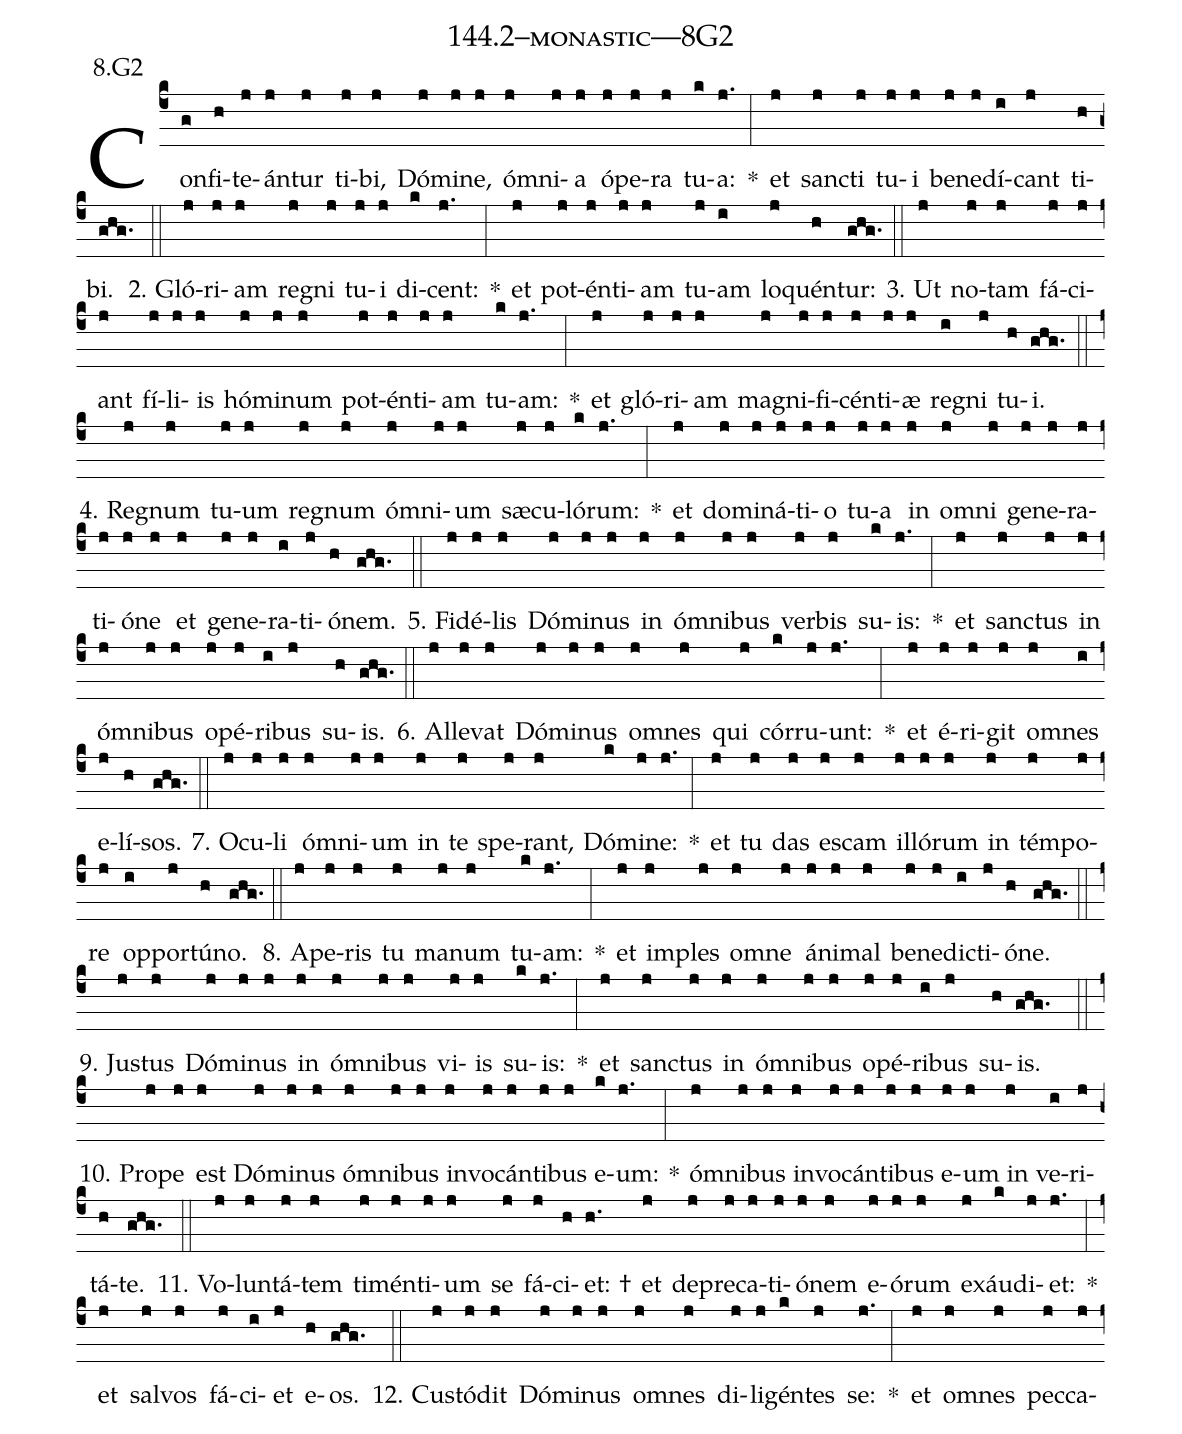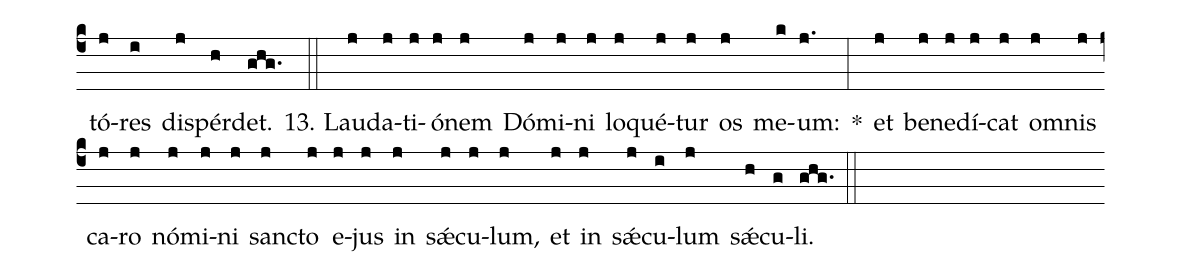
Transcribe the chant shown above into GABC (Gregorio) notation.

name: 144.2--monastic---8G2;
annotation: 8.G2;
%%
(c4)Con(g)fi(h)te(j)án(j)tur(j) ti(j)bi,(j) Dó(j)mi(j)ne,(j) óm(j)ni(j)a(j) ó(j)pe(j)ra(j) tu(k)a:(j.) *(:) et(j) sanc(j)ti(j) tu(j)i(j) be(j)ne(j)dí(i)cant(j) ti(h)bi.(ghg.) (::)
2. Gló(j)ri(j)am(j) re(j)gni(j) tu(j)i(j) di(k)cent:(j.) *(:) et(j) pot(j)én(j)ti(j)am(j) tu(j)am(i) lo(j)quén(h)tur:(ghg.) (::)
3. Ut(j) no(j)tam(j) fá(j)ci(j)ant(j) fí(j)li(j)is(j) hó(j)mi(j)num(j) pot(j)én(j)ti(j)am(j) tu(k)am:(j.) *(:) et(j) gló(j)ri(j)am(j) ma(j)gni(j)fi(j)cén(j)ti(j)æ(j) re(i)gni(j) tu(h)i.(ghg.) (::)
4. Re(j)gnum(j) tu(j)um(j) re(j)gnum(j) óm(j)ni(j)um(j) sæ(j)cu(j)ló(k)rum:(j.) *(:) et(j) do(j)mi(j)ná(j)ti(j)o(j) tu(j)a(j) in(j) om(j)ni(j) ge(j)ne(j)ra(j)ti(j)ó(j)ne(j) et(j) ge(j)ne(j)ra(i)ti(j)ó(h)nem.(ghg.) (::)
5. Fi(j)dé(j)lis(j) Dó(j)mi(j)nus(j) in(j) óm(j)ni(j)bus(j) ver(j)bis(j) su(k)is:(j.) *(:) et(j) sanc(j)tus(j) in(j) óm(j)ni(j)bus(j) o(j)pé(j)ri(i)bus(j) su(h)is.(ghg.) (::)
6. Al(j)le(j)vat(j) Dó(j)mi(j)nus(j) om(j)nes(j) qui(j) cór(k)ru(j)unt:(j.) *(:) et(j) é(j)ri(j)git(j) om(j)nes(i) e(j)lí(h)sos.(ghg.) (::)
7. O(j)cu(j)li(j) óm(j)ni(j)um(j) in(j) te(j) spe(j)rant,(j) Dó(k)mi(j)ne:(j.) *(:) et(j) tu(j) das(j) es(j)cam(j) il(j)ló(j)rum(j) in(j) tém(j)po(j)re(j) op(i)por(j)tú(h)no.(ghg.) (::)
8. A(j)pe(j)ris(j) tu(j) ma(j)num(j) tu(k)am:(j.) *(:) et(j) im(j)ples(j) om(j)ne(j) á(j)ni(j)mal(j) be(j)ne(j)dic(i)ti(j)ó(h)ne.(ghg.) (::)
9. Jus(j)tus(j) Dó(j)mi(j)nus(j) in(j) óm(j)ni(j)bus(j) vi(j)is(j) su(k)is:(j.) *(:) et(j) sanc(j)tus(j) in(j) óm(j)ni(j)bus(j) o(j)pé(j)ri(i)bus(j) su(h)is.(ghg.) (::)
10. Pro(j)pe(j) est(j) Dó(j)mi(j)nus(j) óm(j)ni(j)bus(j) in(j)vo(j)cán(j)ti(j)bus(j) e(k)um:(j.) *(:) óm(j)ni(j)bus(j) in(j)vo(j)cán(j)ti(j)bus(j) e(j)um(j) in(j) ve(i)ri(j)tá(h)te.(ghg.) (::)
11. Vo(j)lun(j)tá(j)tem(j) ti(j)mén(j)ti(j)um(j) se(j) fá(j)ci(h)et: †(h.) et(j) de(j)pre(j)ca(j)ti(j)ó(j)nem(j) e(j)ó(j)rum(j) ex(j)áu(k)di(j)et:(j.) *(:) et(j) sal(j)vos(j) fá(j)ci(i)et(j) e(h)os.(ghg.) (::)
12. Cus(j)tó(j)dit(j) Dó(j)mi(j)nus(j) om(j)nes(j) di(j)li(j)gén(k)tes(j) se:(j.) *(:) et(j) om(j)nes(j) pec(j)ca(j)tó(j)res(i) dis(j)pér(h)det.(ghg.) (::)
13. Lau(j)da(j)ti(j)ó(j)nem(j) Dó(j)mi(j)ni(j) lo(j)qué(j)tur(j) os(j) me(k)um:(j.) *(:) et(j) be(j)ne(j)dí(j)cat(j) om(j)nis(j) ca(j)ro(j) nó(j)mi(j)ni(j) sanc(j)to(j) e(j)jus(j) in(j) sǽ(j)cu(j)lum,(j) et(j) in(j) sǽ(j)cu(i)lum(j) sǽ(h)cu(g)li.(ghg.) (::)
